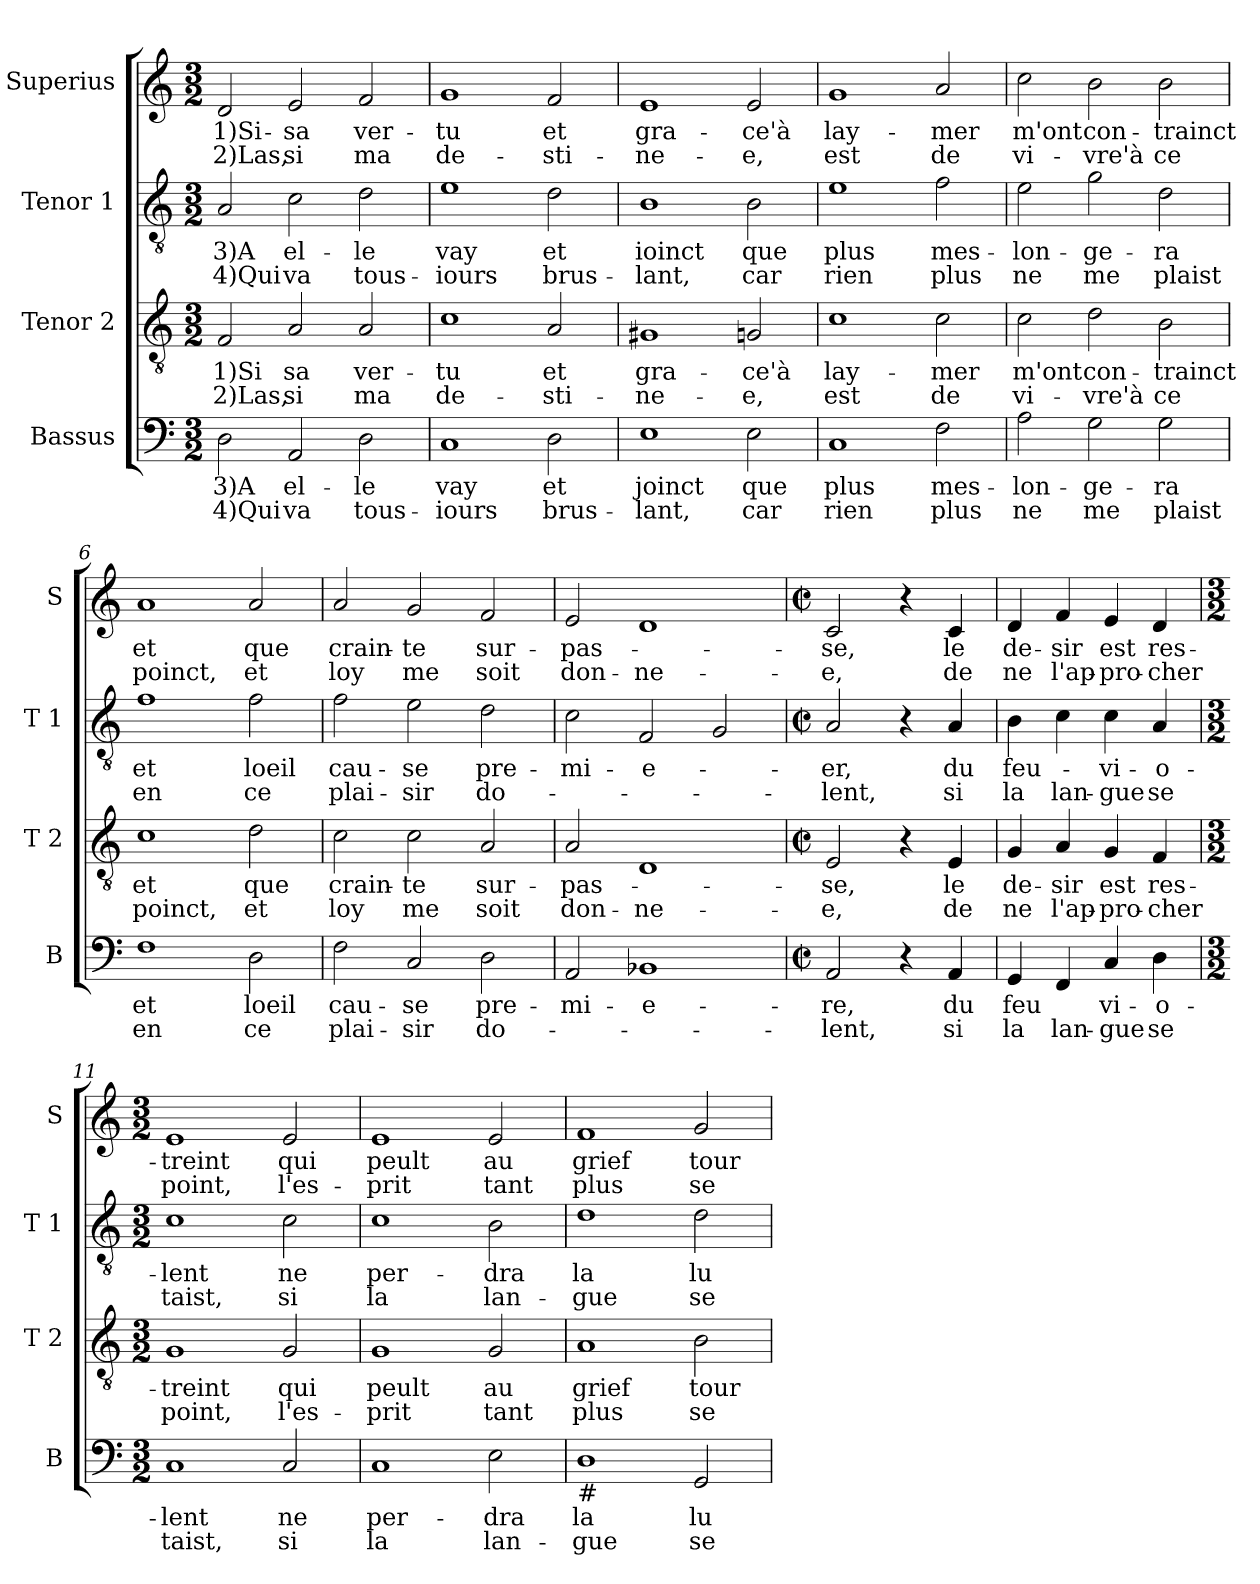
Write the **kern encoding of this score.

**kern	**text	**text	**kern	**text	**text	**kern	**text	**text	**kern	**text	**text
*part4	*part4	*part4	*part3	*part3	*part3	*part2	*part2	*part2	*part1	*part1	*part1
*staff4	*staff4	*staff4	*staff3	*staff3	*staff3	*staff2	*staff2	*staff2	*staff1	*staff1	*staff1
*I"Bassus	*	*	*I"Tenor 2	*	*	*I"Tenor 1	*	*	*I"Superius	*	*
*I'B	*	*	*I'T 2	*	*	*I'T 1	*	*	*I'S	*	*
*clefF4	*	*	*clefGv2	*	*	*clefGv2	*	*	*clefG2	*	*
*k[]	*	*	*k[]	*	*	*k[]	*	*	*k[]	*	*
*C:	*	*	*C:	*	*	*C:	*	*	*C:	*	*
*M3/2	*	*	*M3/2	*	*	*M3/2	*	*	*M3/2	*	*
=1	=1	=1	=1	=1	=1	=1	=1	=1	=1	=1	=1
!	!LO:LY:b	!LO:LY:b	!	!LO:LY:b	!LO:LY:b	!	!LO:LY:b	!LO:LY:b	!	!LO:LY:b	!LO:LY:b
2D\	3)A	4)Qui	2F/	1)Si	2)Las,	2A/	3)A	4)Qui	2d/	1)Si-	2)Las,
!	!LO:LY:b	!LO:LY:b	!	!LO:LY:b	!LO:LY:b	!	!LO:LY:b	!LO:LY:b	!	!LO:LY:b	!LO:LY:b
2AA/	el-	va	2A/	sa	si	2c\	el-	va	2e/	-sa	si
!	!LO:LY:b	!LO:LY:b	!	!LO:LY:b	!LO:LY:b	!	!LO:LY:b	!LO:LY:b	!	!LO:LY:b	!LO:LY:b
2D\	-le	tous-	2A/	ver-	ma	2d\	-le	tous-	2f/	ver-	ma
=2	=2	=2	=2	=2	=2	=2	=2	=2	=2	=2	=2
!	!LO:LY:b	!LO:LY:b	!	!LO:LY:b	!LO:LY:b	!	!LO:LY:b	!LO:LY:b	!	!LO:LY:b	!LO:LY:b
1C	vay	-iours	1c	-tu	de-	1e	vay	-iours	1g	-tu	de-
!	!LO:LY:b	!LO:LY:b	!	!LO:LY:b	!LO:LY:b	!	!LO:LY:b	!LO:LY:b	!	!LO:LY:b	!LO:LY:b
2D\	et	brus-	2A/	et	-sti-	2d\	et	brus-	2f/	et	-sti-
=3	=3	=3	=3	=3	=3	=3	=3	=3	=3	=3	=3
!	!LO:LY:b	!LO:LY:b	!	!LO:LY:b	!LO:LY:b	!	!LO:LY:b	!LO:LY:b	!	!LO:LY:b	!LO:LY:b
1E	joinct	-lant,	1G#X	gra-	-ne-	1B	ioinct	-lant,	1e	gra-	-ne-
!	!LO:LY:b	!LO:LY:b	!	!LO:LY:b	!LO:LY:b	!	!LO:LY:b	!LO:LY:b	!	!LO:LY:b	!LO:LY:b
2E\	que	car	2Gn/	-ce'à	-e,	2B\	que	car	2e/	-ce'à	-e,
=4	=4	=4	=4	=4	=4	=4	=4	=4	=4	=4	=4
!	!LO:LY:b	!LO:LY:b	!	!LO:LY:b	!LO:LY:b	!	!LO:LY:b	!LO:LY:b	!	!LO:LY:b	!LO:LY:b
1C	plus	rien	1c	lay-	est	1e	plus	rien	1g	lay-	est
!	!LO:LY:b	!LO:LY:b	!	!LO:LY:b	!LO:LY:b	!	!LO:LY:b	!LO:LY:b	!	!LO:LY:b	!LO:LY:b
2F\	mes-	plus	2c\	-mer	de	2f\	mes-	plus	2a/	-mer	de
=5	=5	=5	=5	=5	=5	=5	=5	=5	=5	=5	=5
!	!LO:LY:b	!LO:LY:b	!	!LO:LY:b	!LO:LY:b	!	!LO:LY:b	!LO:LY:b	!	!LO:LY:b	!LO:LY:b
2A\	-lon-	ne	2c\	m'ont	vi-	2e\	-lon-	ne	2cc\	m'ont	vi-
!	!LO:LY:b	!LO:LY:b	!	!LO:LY:b	!LO:LY:b	!	!LO:LY:b	!LO:LY:b	!	!LO:LY:b	!LO:LY:b
2G\	-ge-	me	2d\	con-	-vre'à	2g\	-ge-	me	2b\	con-	-vre'à
!	!LO:LY:b	!LO:LY:b	!	!LO:LY:b	!LO:LY:b	!	!LO:LY:b	!LO:LY:b	!	!LO:LY:b	!LO:LY:b
2G\	-ra	plaist	2B\	-trainct	ce	2d\	-ra	plaist	2b\	-trainct	ce
!!LO:LB:g=z
=6	=6	=6	=6	=6	=6	=6	=6	=6	=6	=6	=6
!	!LO:LY:b	!LO:LY:b	!	!LO:LY:b	!LO:LY:b	!	!LO:LY:b	!LO:LY:b	!	!LO:LY:b	!LO:LY:b
1F	et	en	1c	et	poinct,	1f	et	en	1a	et	poinct,
!	!LO:LY:b	!LO:LY:b	!	!LO:LY:b	!LO:LY:b	!	!LO:LY:b	!LO:LY:b	!	!LO:LY:b	!LO:LY:b
2D\	loeil	ce	2d\	que	et	2f\	loeil	ce	2a/	que	et
=7	=7	=7	=7	=7	=7	=7	=7	=7	=7	=7	=7
!	!LO:LY:b	!LO:LY:b	!	!LO:LY:b	!LO:LY:b	!	!LO:LY:b	!LO:LY:b	!	!LO:LY:b	!LO:LY:b
2F\	cau-	plai-	2c\	crain-	loy	2f\	cau-	plai-	2a/	crain-	loy
!	!LO:LY:b	!LO:LY:b	!	!LO:LY:b	!LO:LY:b	!	!LO:LY:b	!LO:LY:b	!	!LO:LY:b	!LO:LY:b
2C/	-se	-sir	2c\	-te	me	2e\	-se	-sir	2g/	-te	me
!	!LO:LY:b	!LO:LY:b	!	!LO:LY:b	!LO:LY:b	!	!LO:LY:b	!LO:LY:b	!	!LO:LY:b	!LO:LY:b
2D\	pre-	do-	2A/	sur-	soit	2d\	pre-	do-	2f/	sur-	soit
=8	=8	=8	=8	=8	=8	=8	=8	=8	=8	=8	=8
!	!LO:LY:b	!	!	!LO:LY:b	!LO:LY:b	!	!LO:LY:b	!	!	!LO:LY:b	!LO:LY:b
2AA/	-mi-	.	2A/	-pas-	don-	2c\	-mi-	.	2e/	-pas-	don-
!	!LO:LY:b	!	!	!	!LO:LY:b	!	!LO:LY:b	!	!	!	!LO:LY:b
1BB-X	-e-	.	1D	.	-ne-	2F/	-e-	.	1d	.	-ne-
.	.	.	.	.	.	2G/	.	.	.	.	.
=9	=9	=9	=9	=9	=9	=9	=9	=9	=9	=9	=9
*M2/2	*	*	*M2/2	*	*	*M2/2	*	*	*M2/2	*	*
*met(c|)	*	*	*met(c|)	*	*	*met(c|)	*	*	*met(c|)	*	*
!	!LO:LY:b	!LO:LY:b	!	!LO:LY:b	!LO:LY:b	!	!LO:LY:b	!LO:LY:b	!	!LO:LY:b	!LO:LY:b
2AA/	-re,	-lent,	2E/	-se,	-e,	2A/	-er,	-lent,	2c/	-se,	-e,
4r	.	.	4r	.	.	4r	.	.	4r	.	.
!	!LO:LY:b	!LO:LY:b	!	!LO:LY:b	!LO:LY:b	!	!LO:LY:b	!LO:LY:b	!	!LO:LY:b	!LO:LY:b
4AA/	du	si	4E/	le	de	4A/	du	si	4c/	le	de
=10	=10	=10	=10	=10	=10	=10	=10	=10	=10	=10	=10
!	!LO:LY:b	!LO:LY:b	!	!LO:LY:b	!LO:LY:b	!	!LO:LY:b	!LO:LY:b	!	!LO:LY:b	!LO:LY:b
4GG/	feu	la	4G/	de-	ne	4B\	feu-	la	4d/	de-	ne
!	!	!LO:LY:b	!	!LO:LY:b	!LO:LY:b	!	!	!LO:LY:b	!	!LO:LY:b	!LO:LY:b
4FF/	.	lan-	4A/	-sir	l'ap-	4c\	.	lan-	4f/	-sir	l'ap-
!	!LO:LY:b	!LO:LY:b	!	!LO:LY:b	!LO:LY:b	!	!LO:LY:b	!LO:LY:b	!	!LO:LY:b	!LO:LY:b
4C/	vi-	-gue	4G/	est	-pro-	4c\	-vi-	-gue	4e/	est	-pro-
!	!LO:LY:b	!LO:LY:b	!	!LO:LY:b	!LO:LY:b	!	!LO:LY:b	!LO:LY:b	!	!LO:LY:b	!LO:LY:b
4D\	-o-	se	4F/	res-	-cher	4A/	-o-	se	4d/	res-	-cher
!!LO:PB:g=z
=11	=11	=11	=11	=11	=11	=11	=11	=11	=11	=11	=11
*M3/2	*	*	*M3/2	*	*	*M3/2	*	*	*M3/2	*	*
!	!LO:LY:b	!LO:LY:b	!	!LO:LY:b	!LO:LY:b	!	!LO:LY:b	!LO:LY:b	!	!LO:LY:b	!LO:LY:b
1C	-lent	taist,	1G	-treint	point,	1c	-lent	taist,	1e	-treint	point,
!	!LO:LY:b	!LO:LY:b	!	!LO:LY:b	!LO:LY:b	!	!LO:LY:b	!LO:LY:b	!	!LO:LY:b	!LO:LY:b
2C/	ne	si	2G/	qui	l'es-	2c\	ne	si	2e/	qui	l'es-
=12	=12	=12	=12	=12	=12	=12	=12	=12	=12	=12	=12
!	!LO:LY:b	!LO:LY:b	!	!LO:LY:b	!LO:LY:b	!	!LO:LY:b	!LO:LY:b	!	!LO:LY:b	!LO:LY:b
1C	per-	la	1G	peult	-prit	1c	per-	la	1e	peult	-prit
!	!LO:LY:b	!LO:LY:b	!	!LO:LY:b	!LO:LY:b	!	!LO:LY:b	!LO:LY:b	!	!LO:LY:b	!LO:LY:b
2E\	-dra	lan-	2G/	au	tant	2B\	-dra	lan-	2e/	au	tant
=13	=13	=13	=13	=13	=13	=13	=13	=13	=13	=13	=13
!LO:TX:b:t=#	!	!	!	!	!	!	!	!	!	!	!
!	!LO:LY:b	!LO:LY:b	!	!LO:LY:b	!LO:LY:b	!	!LO:LY:b	!LO:LY:b	!	!LO:LY:b	!LO:LY:b
1D	la	-gue	1A	grief	plus	1d	la	-gue	1f	grief	plus
!	!LO:LY:b	!LO:LY:b	!	!LO:LY:b	!LO:LY:b	!	!LO:LY:b	!LO:LY:b	!	!LO:LY:b	!LO:LY:b
2GG/	lu-	se	2B\	tour-	se-	2d\	lu-	se	2g/	tour-	se-
=	=	=	=	=	=	=	=	=	=	=	=
*-	*-	*-	*-	*-	*-	*-	*-	*-	*-	*-	*-
